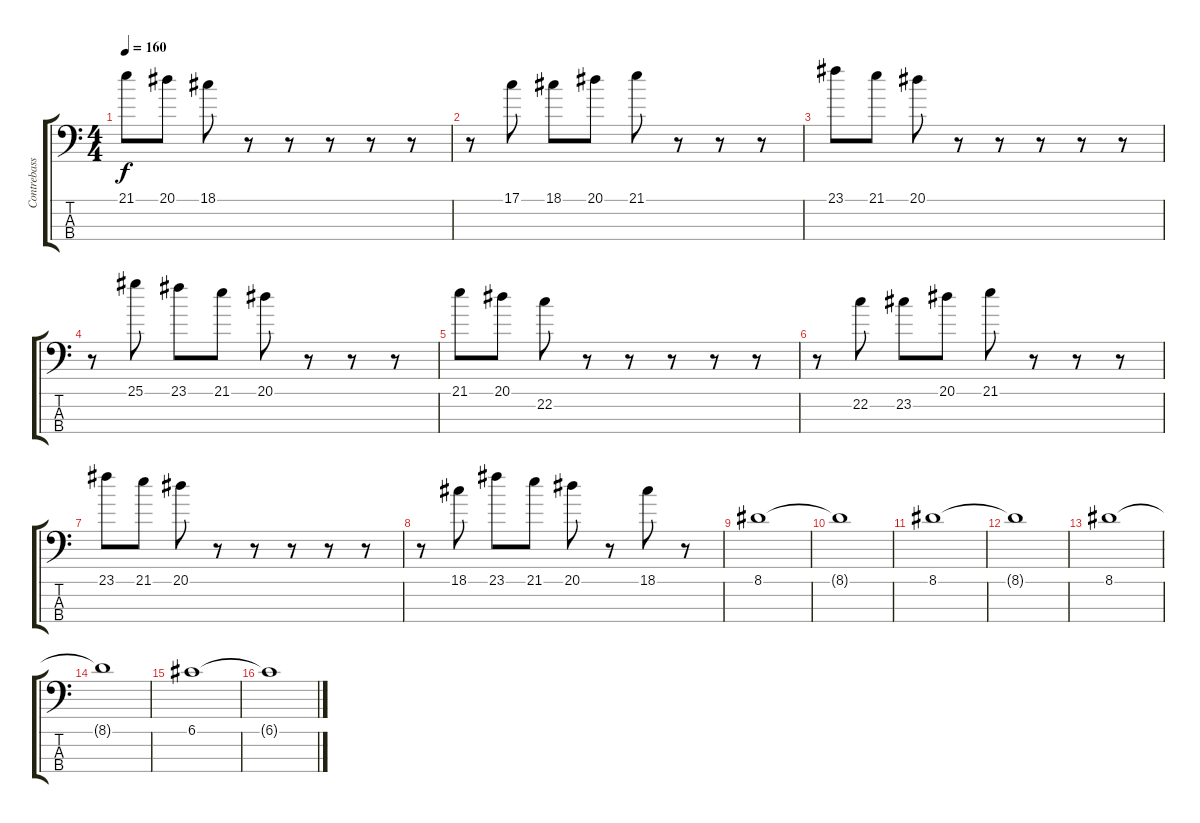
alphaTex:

\track ("Contrebasse" "Contrebass") {instrument contrabass}
\staff {score tabs}
\tuning (G2 D2 A1 E1) {hide}
\ts (4 4)
\tempo 160
\clef f4
\ks c
21.1.8{dy f volume 13} 20.1.8 18.1.8 r.8 r.8 r.8 r.8 r.8 |
r.8 17.1.8 18.1.8 20.1.8 21.1.8 r.8 r.8 r.8 |
23.1.8 21.1.8 20.1.8 r.8 r.8 r.8 r.8 r.8 |
r.8 25.1.8 23.1.8 21.1.8 20.1.8 r.8 r.8 r.8 |
21.1.8 20.1.8 22.2.8 r.8 r.8 r.8 r.8 r.8 |
r.8 22.2.8 23.2.8 20.1.8 21.1.8 r.8 r.8 r.8 |
23.1.8 21.1.8 20.1.8 r.8 r.8 r.8 r.8 r.8 |
r.8 18.1.8 23.1.8 21.1.8 20.1.8 r.8 18.1.8 r.8 |
8.1.1 |
8.1{t}.1 |
8.1.1 |
8.1{t}.1 |
8.1.1 |
8.1{t}.1 |
6.1.1 |
6.1{t}.1
